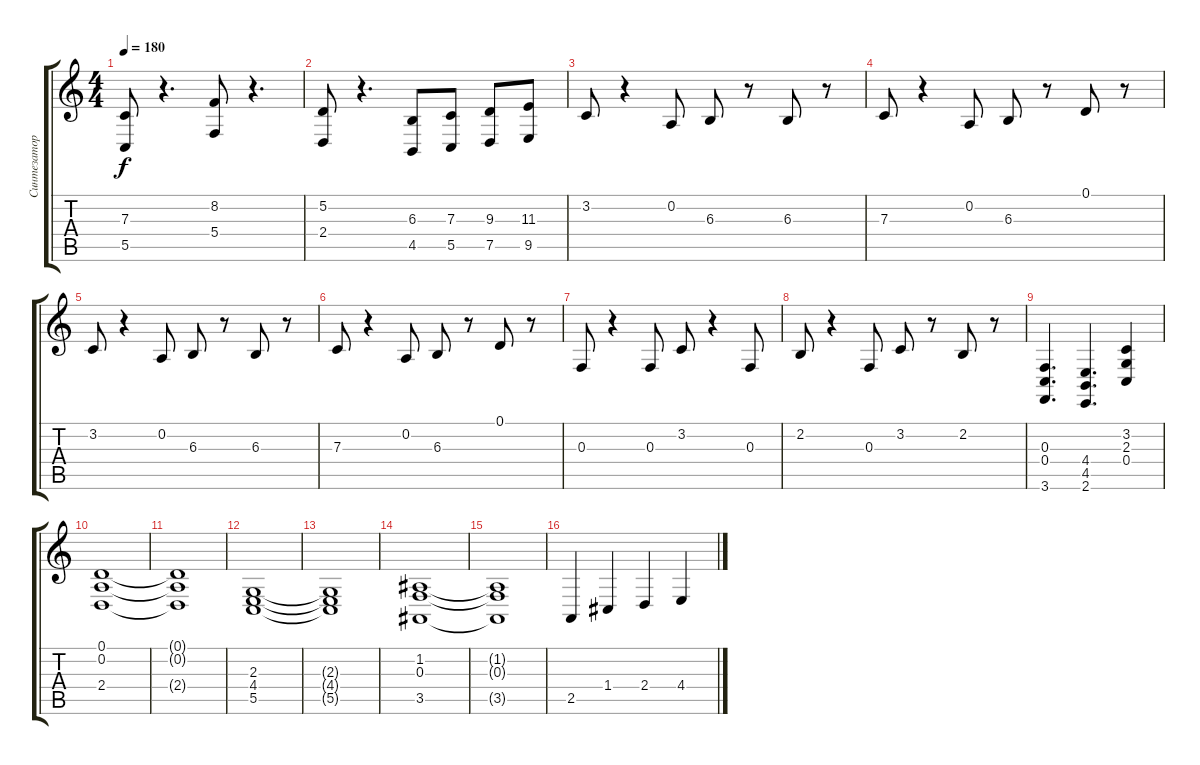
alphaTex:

\track ("Синтезатор" "Синтезатор") {instrument choiraahs}
\staff {score tabs}
\tuning (D4 A3 F3 C3 G2 D2) {hide}
\ts (4 4)
\tempo 180
\clef g2
\ks c
(7.3 5.5).8{dy f} r.4{d} (8.2 5.4).8 r.4{d} |
(5.2 2.4).8 r.4{d} (6.3 4.5).8 (7.3 5.5).8 (9.3 7.5).8 (11.3 9.5).8 |
3.2.8 r.4 0.2.8 6.3.8 r.8 6.3.8 r.8 |
7.3.8 r.4 0.2.8 6.3.8 r.8 0.1.8 r.8 |
3.2.8 r.4 0.2.8 6.3.8 r.8 6.3.8 r.8 |
7.3.8 r.4 0.2.8 6.3.8 r.8 0.1.8 r.8 |
0.3.8 r.4 0.3.8 3.2.8 r.4 0.3.8 |
2.2.8 r.4 0.3.8 3.2.8 r.8 2.2.8 r.8 |
(0.3 0.4 3.6).4{d} (4.4 4.5 2.6).4{d} (3.2 2.3 0.4).4 |
(0.1 0.2 2.4).1 |
(0.1{t} 0.2{t} 2.4{t}).1 |
(2.3 4.4 5.5).1 |
(2.3{t} 4.4{t} 5.5{t}).1 |
(1.2 0.3 3.5).1 |
(1.2{t} 0.3{t} 3.5{t}).1 |
2.5.4 1.4.4 2.4.4 4.4.4
